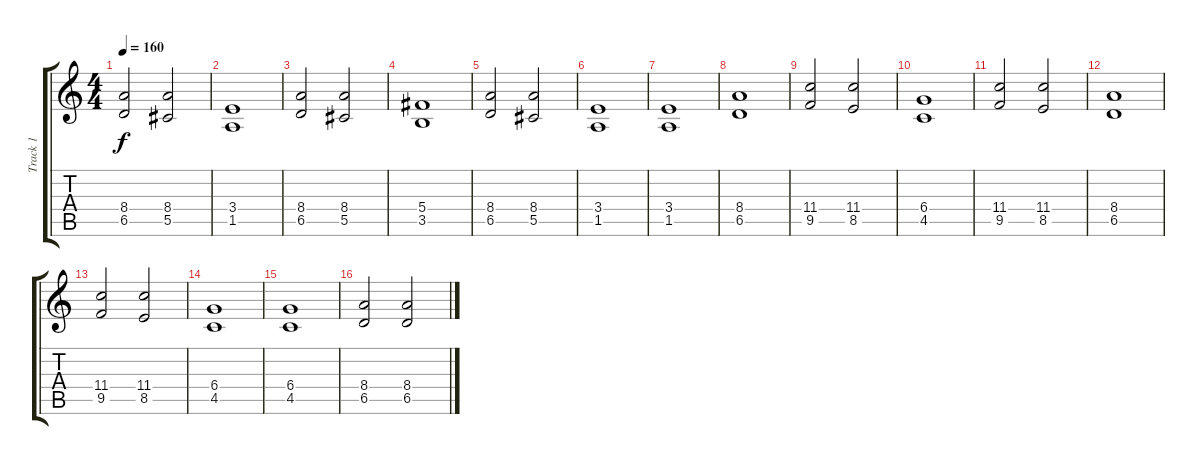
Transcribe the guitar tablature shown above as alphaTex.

\track ("Track 1" "Track 1") {instrument distortionguitar}
\staff {score tabs}
\tuning (Eb4 Bb3 Gb3 Db3 Ab2 Eb2) {hide}
\ts (4 4)
\tempo 160
\clef g2
\ks c
(8.4 6.5).2{dy f} (8.4 5.5).2 |
(3.4 1.5).1 |
(8.4 6.5).2 (8.4 5.5).2 |
(5.4 3.5).1 |
(8.4 6.5).2 (8.4 5.5).2 |
(3.4 1.5).1 |
(3.4 1.5).1 |
(8.4 6.5).1 |
(11.4 9.5).2 (11.4 8.5).2 |
(6.4 4.5).1 |
(11.4 9.5).2 (11.4 8.5).2 |
(8.4 6.5).1 |
(11.4 9.5).2 (11.4 8.5).2 |
(6.4 4.5).1 |
(6.4 4.5).1 |
(8.4 6.5).2 (8.4 6.5).2
